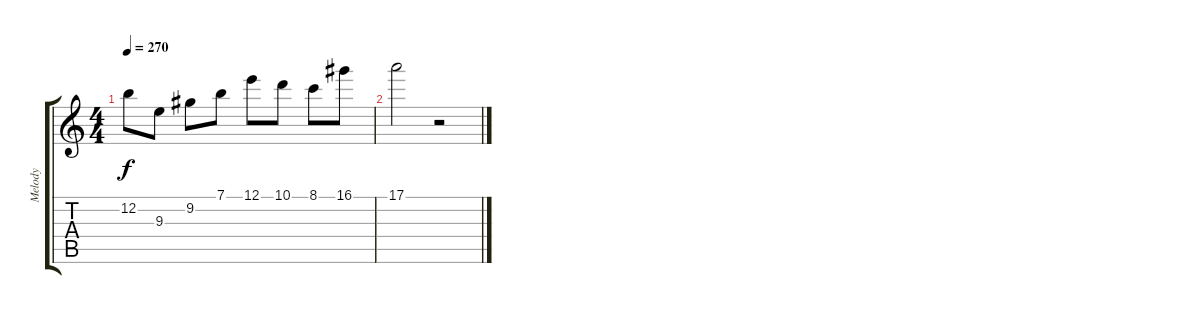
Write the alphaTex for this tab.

\track ("Melody" "Melody") {instrument acousticguitarsteel}
\staff {score tabs}
\tuning (E4 B3 G3 D3 A2 E2) {hide}
\ts (4 4)
\tempo 270
\clef g2
\ks c
12.2.8{dy f} 9.3.8 9.2.8 7.1.8 12.1.8 10.1.8 8.1.8 16.1.8 |
17.1.2 r.2
